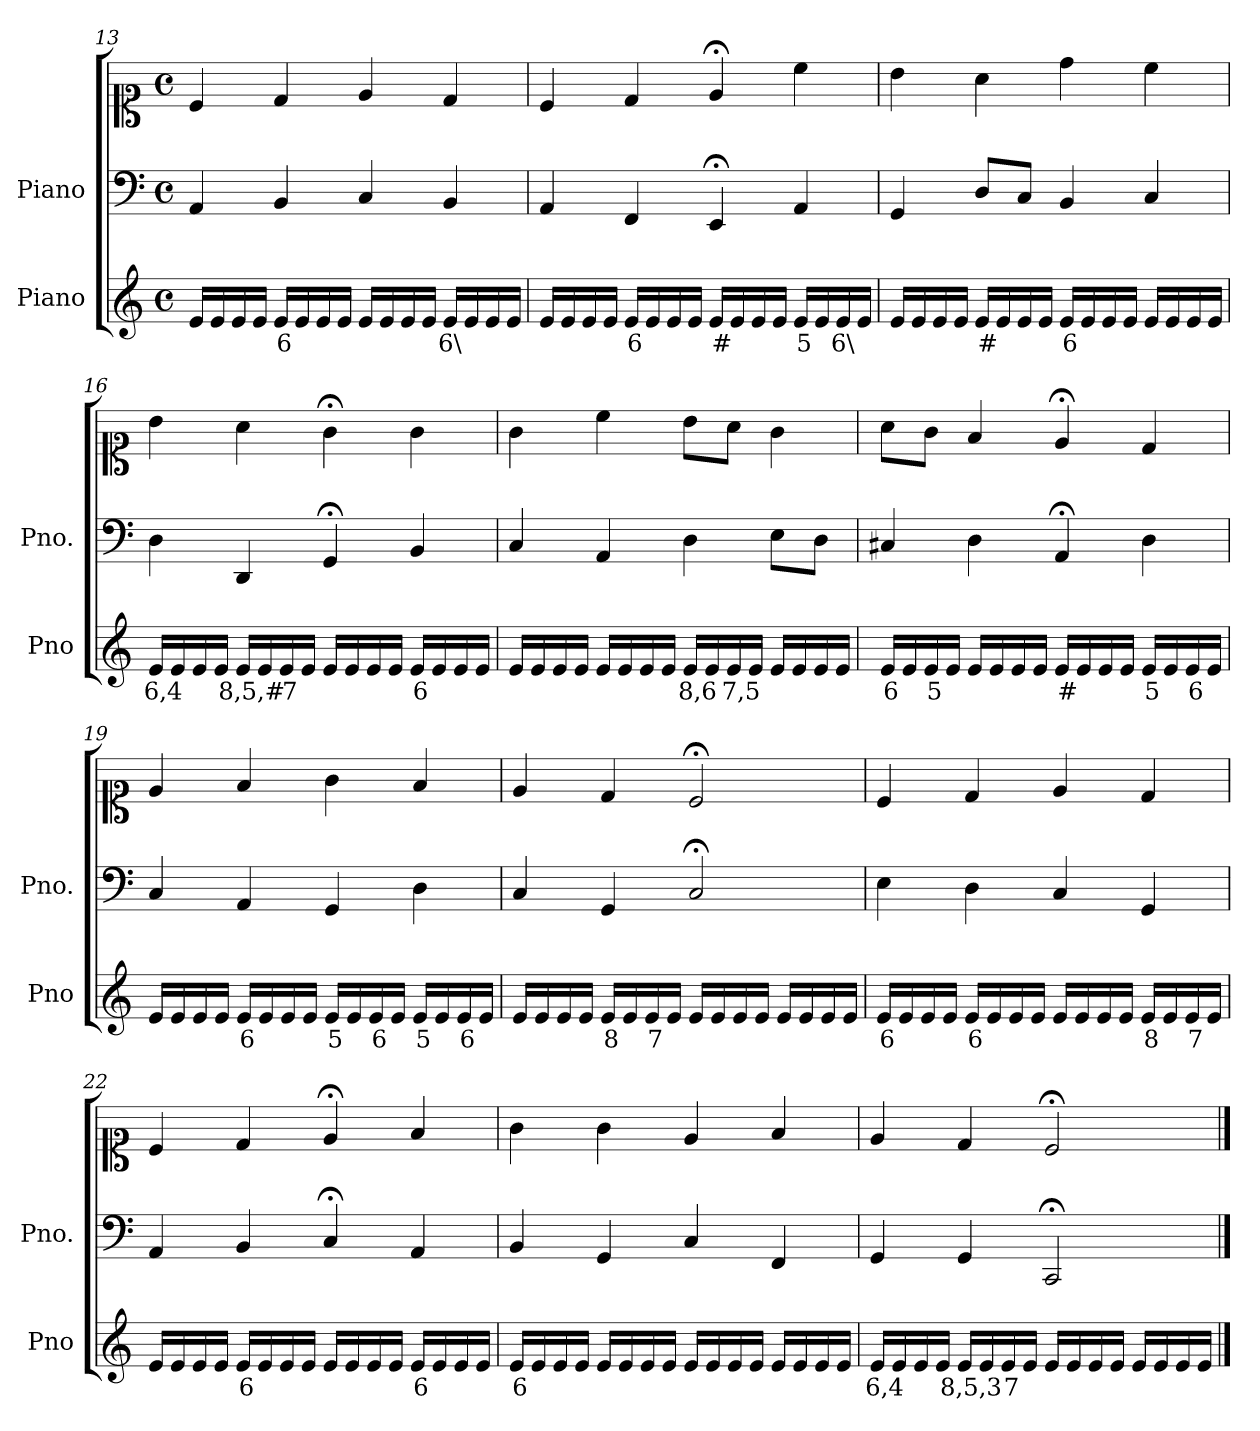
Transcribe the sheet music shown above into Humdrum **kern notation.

**kern	**text	**kern	**kern
*part2	*part2	*part1	*part1
*staff3	*staff3	*staff2	*staff1
*I"Piano	*	*I"Piano	*
*I'Pno	*	*I'Pno.	*
*clefG2	*	*clefF4	*clefC1
*k[]	*	*k[]	*k[]
*M4/4	*	*M4/4	*M4/4
*met(c)	*	*met(c)	*met(c)
=13	=13	=13	=13
16e/LL	.	4AA/	4c/
16e/	.	.	.
16e/	.	.	.
16e/JJ	.	.	.
!	!LO:LY:b	!	!
16e/LL	6	4BB/	4d/
16e/	.	.	.
16e/	.	.	.
16e/JJ	.	.	.
16e/LL	.	4C/	4e/
16e/	.	.	.
16e/	.	.	.
16e/JJ	.	.	.
!	!LO:LY:b	!	!
16e/LL	6\	4BB/	4d/
16e/	.	.	.
16e/	.	.	.
16e/JJ	.	.	.
=14	=14	=14	=14
16e/LL	.	4AA/	4c/
16e/	.	.	.
16e/	.	.	.
16e/JJ	.	.	.
!	!LO:LY:b	!	!
16e/LL	6	4FF/	4d/
16e/	.	.	.
16e/	.	.	.
16e/JJ	.	.	.
!	!LO:LY:b	!	!
16e/LL	#	4EE;</	4e;</
16e/	.	.	.
16e/	.	.	.
16e/JJ	.	.	.
!	!LO:LY:b	!	!
16e/LL	5	4AA/	4cc\
16e/	.	.	.
!	!LO:LY:b	!	!
16e/	6\	.	.
16e/JJ	.	.	.
=15	=15	=15	=15
16e/LL	.	4GG/	4b\
16e/	.	.	.
16e/	.	.	.
16e/JJ	.	.	.
!	!LO:LY:b	!	!
16e/LL	#	8D/L	4a\
16e/	.	.	.
16e/	.	8C/J	.
16e/JJ	.	.	.
!	!LO:LY:b	!	!
16e/LL	6	4BB/	4dd\
16e/	.	.	.
16e/	.	.	.
16e/JJ	.	.	.
16e/LL	.	4C/	4cc\
16e/	.	.	.
16e/	.	.	.
16e/JJ	.	.	.
=16	=16	=16	=16
!	!LO:LY:b	!	!
16e/LL	6,4	4D\	4b\
16e/	.	.	.
16e/	.	.	.
16e/JJ	.	.	.
!	!LO:LY:b	!	!
16e/LL	8,5,#	4DD/	4a\
16e/	.	.	.
!	!LO:LY:b	!	!
16e/	7	.	.
16e/JJ	.	.	.
16e/LL	.	4GG;</	4g;<\
16e/	.	.	.
16e/	.	.	.
16e/JJ	.	.	.
!	!LO:LY:b	!	!
16e/LL	6	4BB/	4g\
16e/	.	.	.
16e/	.	.	.
16e/JJ	.	.	.
=17	=17	=17	=17
16e/LL	.	4C/	4g\
16e/	.	.	.
16e/	.	.	.
16e/JJ	.	.	.
16e/LL	.	4AA/	4cc\
16e/	.	.	.
16e/	.	.	.
16e/JJ	.	.	.
!	!LO:LY:b	!	!
16e/LL	8,6	4D\	8b\L
16e/	.	.	.
!	!LO:LY:b	!	!
16e/	7,5	.	8a\J
16e/JJ	.	.	.
16e/LL	.	8E\L	4g\
16e/	.	.	.
16e/	.	8D\J	.
16e/JJ	.	.	.
=18	=18	=18	=18
!	!LO:LY:b	!	!
16e/LL	6	4C#X/	8a\L
16e/	.	.	.
!	!LO:LY:b	!	!
16e/	5	.	8g\J
16e/JJ	.	.	.
16e/LL	.	4D\	4f/
16e/	.	.	.
16e/	.	.	.
16e/JJ	.	.	.
!	!LO:LY:b	!	!
16e/LL	#	4AA;</	4e;</
16e/	.	.	.
16e/	.	.	.
16e/JJ	.	.	.
!	!LO:LY:b	!	!
16e/LL	5	4D\	4d/
16e/	.	.	.
!	!LO:LY:b	!	!
16e/	6	.	.
16e/JJ	.	.	.
=19	=19	=19	=19
16e/LL	.	4C/	4e/
16e/	.	.	.
16e/	.	.	.
16e/JJ	.	.	.
!	!LO:LY:b	!	!
16e/LL	6	4AA/	4f/
16e/	.	.	.
16e/	.	.	.
16e/JJ	.	.	.
!	!LO:LY:b	!	!
16e/LL	5	4GG/	4g\
16e/	.	.	.
!	!LO:LY:b	!	!
16e/	6	.	.
16e/JJ	.	.	.
!	!LO:LY:b	!	!
16e/LL	5	4D\	4f/
16e/	.	.	.
!	!LO:LY:b	!	!
16e/	6	.	.
16e/JJ	.	.	.
=20	=20	=20	=20
16e/LL	.	4C/	4e/
16e/	.	.	.
16e/	.	.	.
16e/JJ	.	.	.
!	!LO:LY:b	!	!
16e/LL	8	4GG/	4d/
16e/	.	.	.
!	!LO:LY:b	!	!
16e/	7	.	.
16e/JJ	.	.	.
16e/LL	.	2C;</	2c;</
16e/	.	.	.
16e/	.	.	.
16e/JJ	.	.	.
16e/LL	.	.	.
16e/	.	.	.
16e/	.	.	.
16e/JJ	.	.	.
=21	=21	=21	=21
!	!LO:LY:b	!	!
16e/LL	6	4E\	4c/
16e/	.	.	.
16e/	.	.	.
16e/JJ	.	.	.
!	!LO:LY:b	!	!
16e/LL	6	4D\	4d/
16e/	.	.	.
16e/	.	.	.
16e/JJ	.	.	.
16e/LL	.	4C/	4e/
16e/	.	.	.
16e/	.	.	.
16e/JJ	.	.	.
!	!LO:LY:b	!	!
16e/LL	8	4GG/	4d/
16e/	.	.	.
!	!LO:LY:b	!	!
16e/	7	.	.
16e/JJ	.	.	.
=22	=22	=22	=22
16e/LL	.	4AA/	4c/
16e/	.	.	.
16e/	.	.	.
16e/JJ	.	.	.
!	!LO:LY:b	!	!
16e/LL	6	4BB/	4d/
16e/	.	.	.
16e/	.	.	.
16e/JJ	.	.	.
16e/LL	.	4C;</	4e;</
16e/	.	.	.
16e/	.	.	.
16e/JJ	.	.	.
!	!LO:LY:b	!	!
16e/LL	6	4AA/	4f/
16e/	.	.	.
16e/	.	.	.
16e/JJ	.	.	.
=23	=23	=23	=23
!	!LO:LY:b	!	!
16e/LL	6	4BB/	4g\
16e/	.	.	.
16e/	.	.	.
16e/JJ	.	.	.
16e/LL	.	4GG/	4g\
16e/	.	.	.
16e/	.	.	.
16e/JJ	.	.	.
16e/LL	.	4C/	4e/
16e/	.	.	.
16e/	.	.	.
16e/JJ	.	.	.
16e/LL	.	4FF/	4f/
16e/	.	.	.
16e/	.	.	.
16e/JJ	.	.	.
=24	=24	=24	=24
!	!LO:LY:b	!	!
16e/LL	6,4	4GG/	4e/
16e/	.	.	.
16e/	.	.	.
16e/JJ	.	.	.
!	!LO:LY:b	!	!
16e/LL	8,5,3	4GG/	4d/
16e/	.	.	.
!	!LO:LY:b	!	!
16e/	7	.	.
16e/JJ	.	.	.
16e/LL	.	2CC;</	2c;</
16e/	.	.	.
16e/	.	.	.
16e/JJ	.	.	.
16e/LL	.	.	.
16e/	.	.	.
16e/	.	.	.
16e/JJ	.	.	.
==	==	==	==
*-	*-	*-	*-
